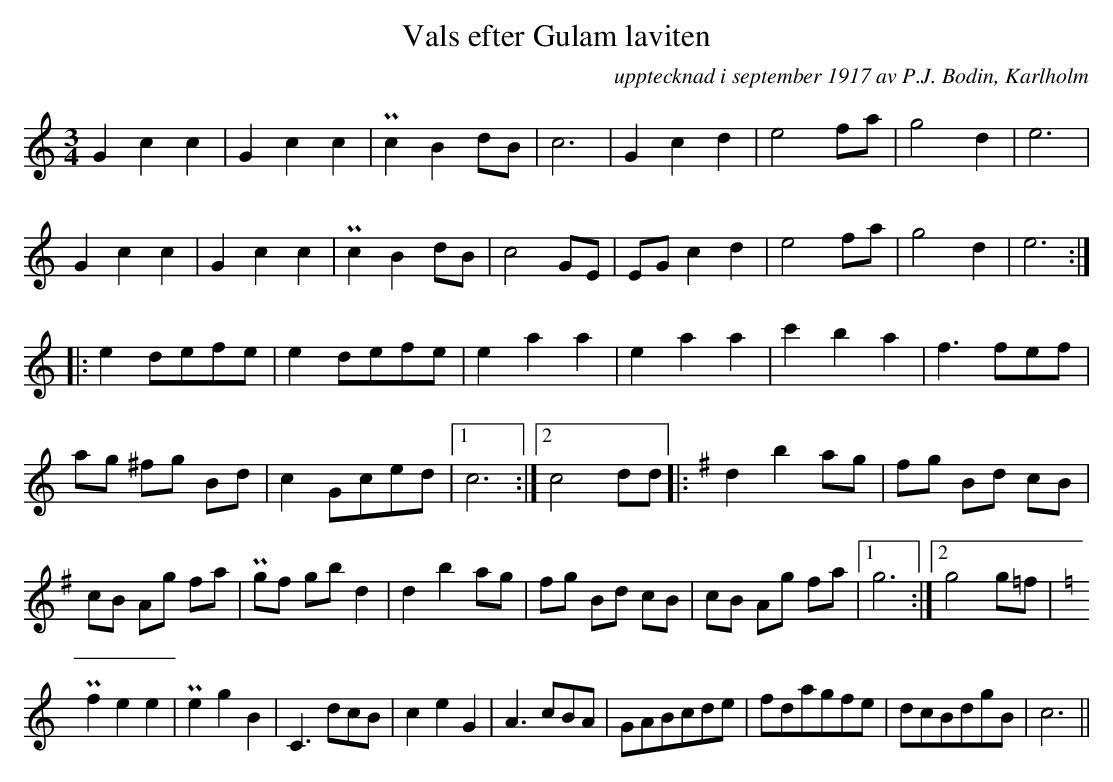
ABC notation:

X:1
T:Vals efter Gulam laviten
O:upptecknad i september 1917 av P.J. Bodin, Karlholm
L:1/8
M:3/4
K:C
G2 c2 c2 | G2 c2 c2 | Pc2 B2 dB | c6 | G2 c2 d2 | e4 fa | g4 d2 | e6 |
G2 c2 c2 | G2 c2 c2 | Pc2 B2 dB | c4 GE | EG c2 d2 | e4 fa | g4 d2 | e6 ::
e2 defe | e2 defe | e2 a2 a2 | e2 a2 a2 | c'2 b2 a2 | f3 fef |
ag ^fg Bd | c2 Gced |1 c6 :|2 c4 dd [K:G] |: d2 b2 ag | fg Bd cB |
cB Ag fa | Pgf gb d2 | d2 b2 ag | fg Bd cB | cB Ag fa |1 g6 :|2 g4 g=f | [K:C]
Pf2 e2 e2 | Pe2 g2 B2 | C3 dcB | c2 e2 G2 | A3 cBA | GABcde | fdagfe | dcBdgB | c6 ||
